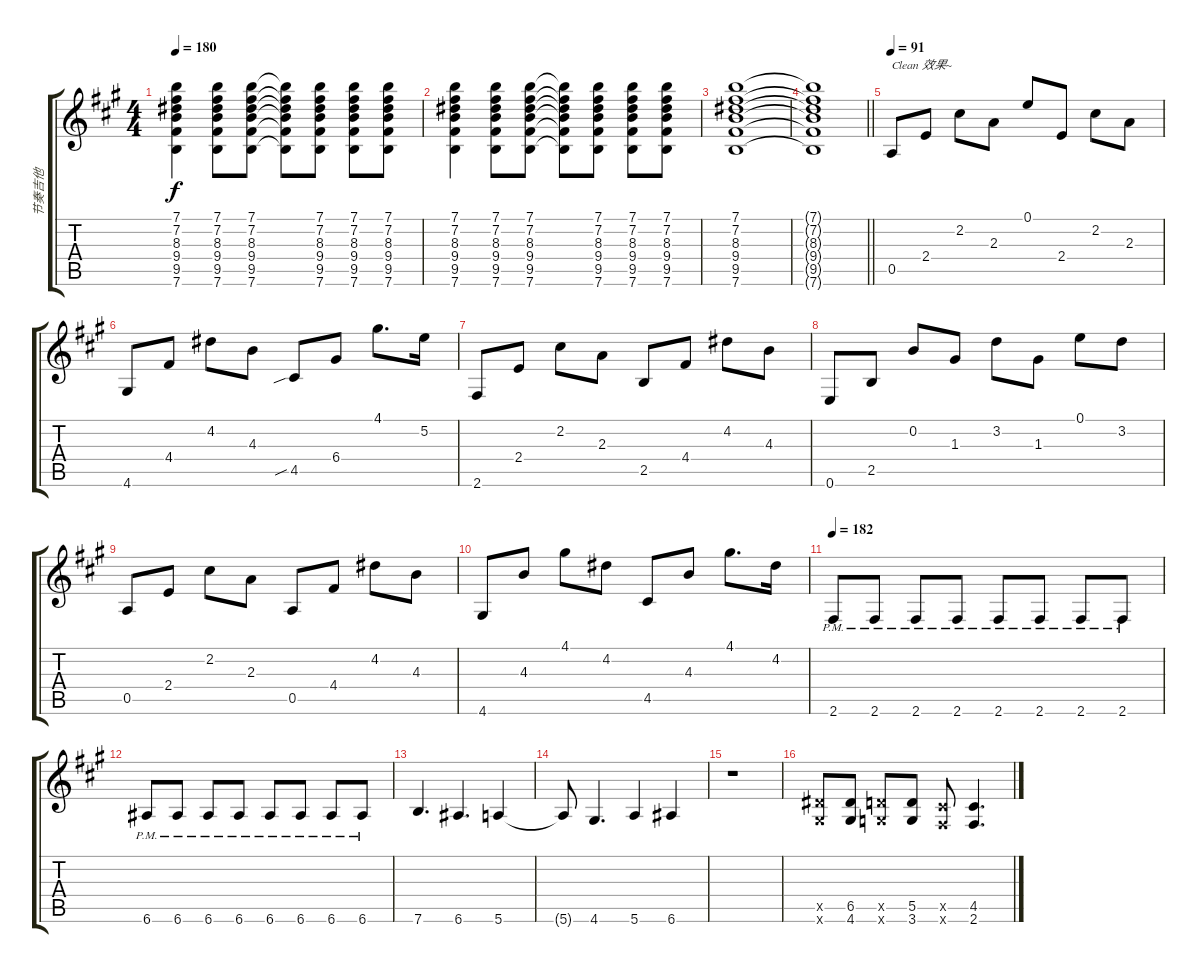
\track ("节奏吉他" "节奏吉他") {instrument distortionguitar}
\staff {score tabs}
\tuning (E4 B3 G3 D3 A2 E2) {hide}
\ts (4 4)
\tempo 180
\clef g2
\ks a
(7.1 7.2 8.3 9.4 9.5 7.6).4{dy f} (7.1 7.2 8.3 9.4 9.5 7.6).8 (7.1 7.2 8.3 9.4 9.5 7.6).8 (7.1{t} 7.2{t} 8.3{t} 9.4{t} 9.5{t} 7.6{t}).8 (7.1 7.2 8.3 9.4 9.5 7.6).8 (7.1 7.2 8.3 9.4 9.5 7.6).8 (7.1 7.2 8.3 9.4 9.5 7.6).8 |
(7.1 7.2 8.3 9.4 9.5 7.6).4 (7.1 7.2 8.3 9.4 9.5 7.6).8 (7.1 7.2 8.3 9.4 9.5 7.6).8 (7.1{t} 7.2{t} 8.3{t} 9.4{t} 9.5{t} 7.6{t}).8 (7.1 7.2 8.3 9.4 9.5 7.6).8 (7.1 7.2 8.3 9.4 9.5 7.6).8 (7.1 7.2 8.3 9.4 9.5 7.6).8 |
(7.1 7.2 8.3 9.4 9.5 7.6).1 |
\barLineRight lightlight
(7.1{t} 7.2{t} 8.3{t} 9.4{t} 9.5{t} 7.6{t}).1 |
\tempo 91
0.5.8{txt "Clean 效果~" instrument electricguitarclean} 2.4.8 2.2.8 2.3.8 0.1.8 2.4.8 2.2.8 2.3.8 |
4.6.8 4.4.8 4.2.8 4.3.8 4.5{sib}.8 6.4.8 4.1.8{d} 5.2.16 |
2.6.8 2.4.8 2.2.8 2.3.8 2.5.8 4.4.8 4.2.8 4.3.8 |
0.6.8 2.5.8 0.2.8 1.3.8 3.2.8 1.3.8 0.1.8 3.2.8 |
0.5.8 2.4.8 2.2.8 2.3.8 0.5.8 4.4.8 4.2.8 4.3.8 |
4.6.8 4.3.8 4.1.8 4.2.8 4.5.8 4.3.8 4.1.8{d} 4.2.16 |
\tempo 182
2.6{pm}.8{instrument distortionguitar} 2.6{pm}.8 2.6{pm}.8 2.6{pm}.8 2.6{pm}.8 2.6{pm}.8 2.6{pm}.8 2.6{pm}.8 |
6.6{pm}.8 6.6{pm}.8 6.6{pm}.8 6.6{pm}.8 6.6{pm}.8 6.6{pm}.8 6.6{pm}.8 6.6{pm}.8 |
7.6.4{d} 6.6.4{d} 5.6.4 |
5.6{t}.8 4.6.4{d} 5.6.4 6.6.4 |
r.1 |
(6.5{x} 4.6{x}).8 (6.5 4.6).8 (5.5{x} 3.6{x}).8 (5.5 3.6).8 (4.5{x} 2.6{x}).8 (4.5 2.6).4{d}
